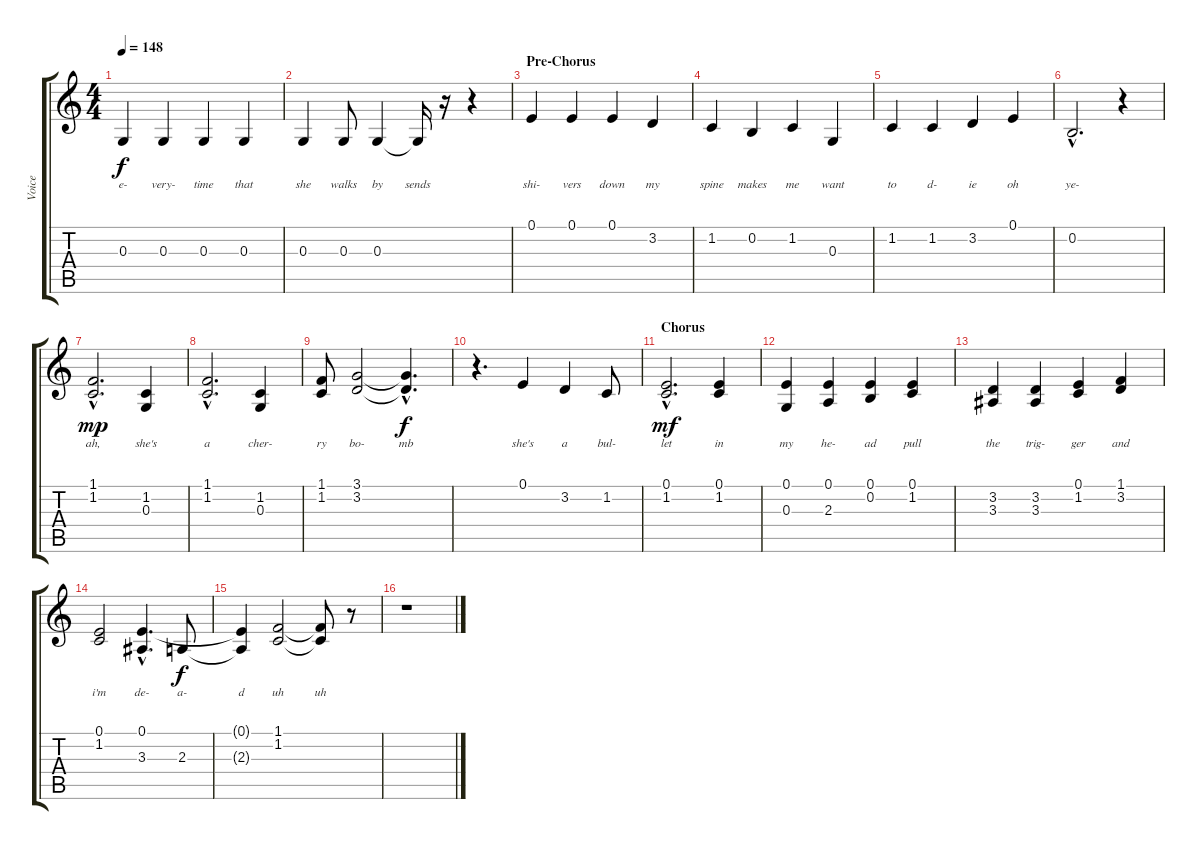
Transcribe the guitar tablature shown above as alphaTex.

\track ("Voice" "Voice") {instrument sopranosax}
\staff {score tabs}
\tuning (E4 B3 G3 D3 A2 E2) {hide}
\ts (4 4)
\tempo 148
\clef g2
\ks c
0.3.4{lyrics (0 "e-") lyrics (1 "") lyrics (2 "") lyrics (3 "") lyrics (4 "") dy f} 0.3.4{lyrics (0 "very-") lyrics (1 "") lyrics (2 "") lyrics (3 "") lyrics (4 "")} 0.3.4{lyrics (0 "time") lyrics (1 "") lyrics (2 "") lyrics (3 "") lyrics (4 "")} 0.3.4{lyrics (0 "that") lyrics (1 "") lyrics (2 "") lyrics (3 "") lyrics (4 "")} |
0.3.4{lyrics (0 "she") lyrics (1 "") lyrics (2 "") lyrics (3 "") lyrics (4 "")} 0.3.8{lyrics (0 "walks") lyrics (1 "") lyrics (2 "") lyrics (3 "") lyrics (4 "")} 0.3.4{lyrics (0 "by") lyrics (1 "") lyrics (2 "") lyrics (3 "") lyrics (4 "")} 0.3{t}.16{lyrics (0 "sends") lyrics (1 "") lyrics (2 "") lyrics (3 "") lyrics (4 "")} r.16 r.4 |
\section ("" "Pre-Chorus")
0.1.4{lyrics (0 "shi-") lyrics (1 "") lyrics (2 "") lyrics (3 "") lyrics (4 "")} 0.1.4{lyrics (0 "vers") lyrics (1 "") lyrics (2 "") lyrics (3 "") lyrics (4 "")} 0.1.4{lyrics (0 "down") lyrics (1 "") lyrics (2 "") lyrics (3 "") lyrics (4 "")} 3.2.4{lyrics (0 "my") lyrics (1 "") lyrics (2 "") lyrics (3 "") lyrics (4 "")} |
1.2.4{lyrics (0 "spine") lyrics (1 "") lyrics (2 "") lyrics (3 "") lyrics (4 "")} 0.2.4{lyrics (0 "makes") lyrics (1 "") lyrics (2 "") lyrics (3 "") lyrics (4 "")} 1.2.4{lyrics (0 "me") lyrics (1 "") lyrics (2 "") lyrics (3 "") lyrics (4 "")} 0.3.4{lyrics (0 "want") lyrics (1 "") lyrics (2 "") lyrics (3 "") lyrics (4 "")} |
1.2.4{lyrics (0 "to") lyrics (1 "") lyrics (2 "") lyrics (3 "") lyrics (4 "")} 1.2.4{lyrics (0 "d-") lyrics (1 "") lyrics (2 "") lyrics (3 "") lyrics (4 "")} 3.2.4{lyrics (0 "ie") lyrics (1 "") lyrics (2 "") lyrics (3 "") lyrics (4 "")} 0.1.4{lyrics (0 "oh") lyrics (1 "") lyrics (2 "") lyrics (3 "") lyrics (4 "")} |
0.2{hac}.2{d lyrics (0 "ye-") lyrics (1 "") lyrics (2 "") lyrics (3 "") lyrics (4 "")} r.4 |
(1.1{hac} 1.2{hac}).2{d lyrics (0 "ah,") lyrics (1 "") lyrics (2 "") lyrics (3 "") lyrics (4 "") dy mp} (1.2 0.3).4{lyrics (0 "she's") lyrics (1 "") lyrics (2 "") lyrics (3 "") lyrics (4 "")} |
(1.1{hac} 1.2{hac}).2{d lyrics (0 "a") lyrics (1 "") lyrics (2 "") lyrics (3 "") lyrics (4 "")} (1.2 0.3).4{lyrics (0 "cher-") lyrics (1 "") lyrics (2 "") lyrics (3 "") lyrics (4 "")} |
(1.1 1.2).8{lyrics (0 "ry") lyrics (1 "") lyrics (2 "") lyrics (3 "") lyrics (4 "")} (3.1 3.2).2{lyrics (0 "bo-") lyrics (1 "") lyrics (2 "") lyrics (3 "") lyrics (4 "")} (3.1{hac t} 3.2{hac t}).4{d lyrics (0 "mb") lyrics (1 "") lyrics (2 "") lyrics (3 "") lyrics (4 "") dy f} |
r.4{d} 0.1.4{lyrics (0 "she's") lyrics (1 "") lyrics (2 "") lyrics (3 "") lyrics (4 "")} 3.2.4{lyrics (0 "a") lyrics (1 "") lyrics (2 "") lyrics (3 "") lyrics (4 "")} 1.2.8{lyrics (0 "bul-") lyrics (1 "") lyrics (2 "") lyrics (3 "") lyrics (4 "")} |
\section ("" "Chorus")
(0.1{hac} 1.2{hac}).2{d lyrics (0 "let") lyrics (1 "") lyrics (2 "") lyrics (3 "") lyrics (4 "") dy mf} (0.1 1.2).4{lyrics (0 "in") lyrics (1 "") lyrics (2 "") lyrics (3 "") lyrics (4 "")} |
(0.1 0.3).4{lyrics (0 "my") lyrics (1 "") lyrics (2 "") lyrics (3 "") lyrics (4 "")} (0.1 2.3).4{lyrics (0 "he-") lyrics (1 "") lyrics (2 "") lyrics (3 "") lyrics (4 "")} (0.1 0.2).4{lyrics (0 "ad") lyrics (1 "") lyrics (2 "") lyrics (3 "") lyrics (4 "")} (0.1 1.2).4{lyrics (0 "pull") lyrics (1 "") lyrics (2 "") lyrics (3 "") lyrics (4 "")} |
(3.2 3.3).4{lyrics (0 "the") lyrics (1 "") lyrics (2 "") lyrics (3 "") lyrics (4 "")} (3.2 3.3).4{lyrics (0 "trig-") lyrics (1 "") lyrics (2 "") lyrics (3 "") lyrics (4 "")} (0.1 1.2).4{lyrics (0 "ger") lyrics (1 "") lyrics (2 "") lyrics (3 "") lyrics (4 "")} (1.1 3.2).4{lyrics (0 "and") lyrics (1 "") lyrics (2 "") lyrics (3 "") lyrics (4 "")} |
(0.1 1.2).2{lyrics (0 "i'm") lyrics (1 "") lyrics (2 "") lyrics (3 "") lyrics (4 "")} (0.1{hac} 3.3{hac}).4{d lyrics (0 "de-") lyrics (1 "") lyrics (2 "") lyrics (3 "") lyrics (4 "")} 2.3.8{lyrics (0 "a-") lyrics (1 "") lyrics (2 "") lyrics (3 "") lyrics (4 "") dy f} |
(0.1{t} 2.3{t}).4{lyrics (0 "d") lyrics (1 "") lyrics (2 "") lyrics (3 "") lyrics (4 "")} (1.1 1.2).2{lyrics (0 "uh") lyrics (1 "") lyrics (2 "") lyrics (3 "") lyrics (4 "")} (1.1{t} 1.2{t}).8{lyrics (0 "uh") lyrics (1 "") lyrics (2 "") lyrics (3 "") lyrics (4 "")} r.8 |
r.1
